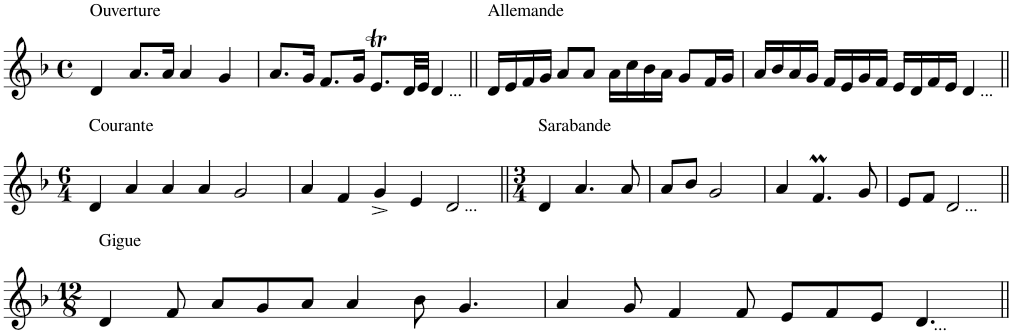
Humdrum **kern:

**kern
*part1
*staff1
*I"Partner
*clefG2
*k[b-]
*M4/4
*met(c)
=1
!LO:TX:a:t=Ouverture
4d/
8.a/L
16a/Jk
4a/
4g/
=2
8.a/L
16g/Jk
8.f/L
16g/Jk
8.et/L
32d/LL
32e/JJJ
!LO:TX:b:t=...
4d/
=3||
!LO:TX:a:t=Allemande
16d/LL
16e/
16f/
16g/JJ
8a/L
8a/J
16a\LL
16cc\
16b-\
16a\JJ
8g/L
16f/L
16g/JJ
=4
16a/LL
16b-/
16a/
16g/JJ
16f/LL
16e/
16g/
16f/JJ
16e/LL
16d/
16f/
16e/JJ
!LO:TX:b:t=...
4d/
!!LO:LB:g=z
=1||
*M6/4
!LO:TX:a:t=Courante
4d/
4a/
4a/
4a/
2g/
=2
4a/
4f/
4g^/
4e/
!LO:TX:b:t=...
2d/
=3||
*M3/4
!LO:TX:a:t=Sarabande
4d/
4.a/
8a/
=4
8a/L
8b-/J
2g/
=5
4a/
4.fM/
8g/
=6
8e/L
8f/J
!LO:TX:b:t=...
2d/
!!LO:LB:g=z
=1||
*M12/8
!LO:TX:a:t=Gigue
4d/
8f/
8a/L
8g/
8a/J
4a/
8b-\
4.g/
=2
4a/
8g/
4f/
8f/
8e/L
8f/
8e/J
!LO:TX:b:t=...
4.d/
=||
*-
